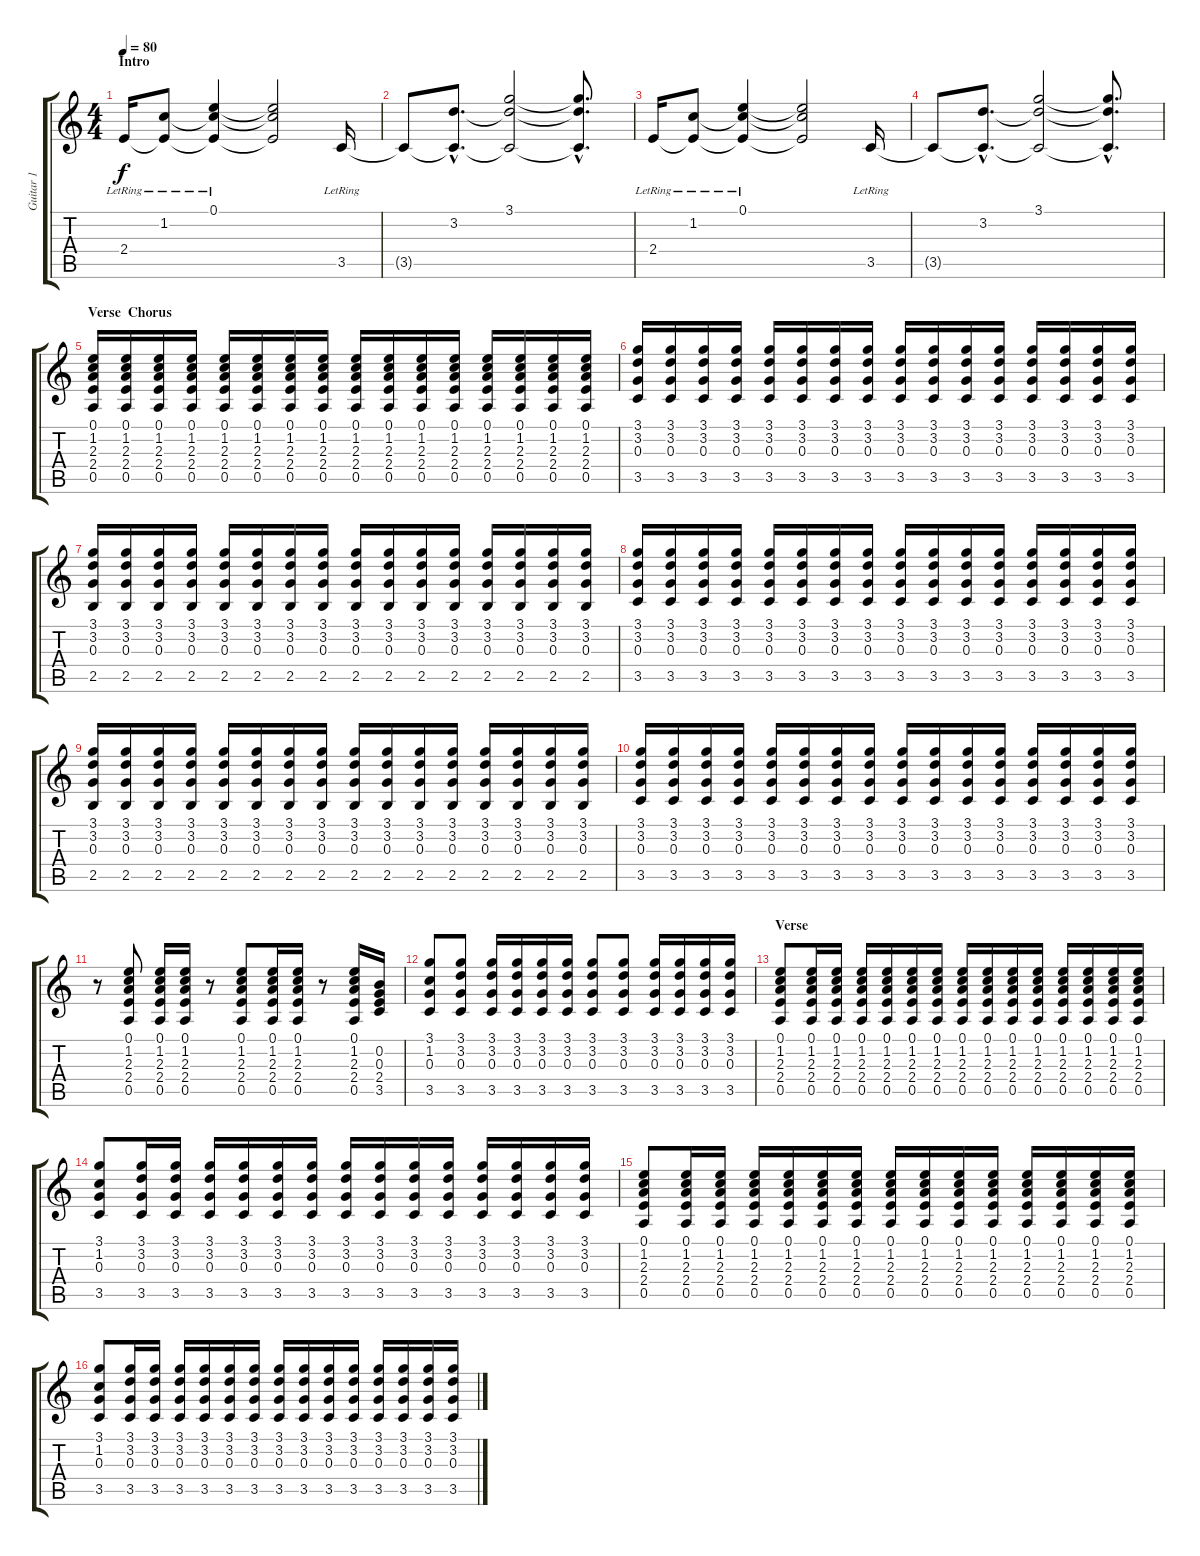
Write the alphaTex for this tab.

\track ("Guitar 1" "Guitar 1") {instrument distortionguitar}
\staff {score tabs}
\tuning (E4 B3 G3 D3 A2 E2) {hide}
\ts (4 4)
\section ("" "Intro")
\tempo 80
\clef g2
\ks c
2.4{lr}.16{dy f instrument acousticguitarnylon} (1.2{lr} 2.4{t}).8 (0.1{lr} 1.2{t} 2.4{t}).4 (0.1{t} 1.2{t} 2.4{t}).2 3.5{lr}.16 |
3.5{t}.8 (3.2{hac} 3.5{hac t}).8{d} (3.1 3.2{t} 3.5{t}).2 (3.1{hac t} 3.2{hac t} 3.5{hac t}).8{d} |
2.4{lr}.16 (1.2{lr} 2.4{t}).8 (0.1{lr} 1.2{t} 2.4{t}).4 (0.1{t} 1.2{t} 2.4{t}).2 3.5{lr}.16 |
3.5{t}.8 (3.2{hac} 3.5{hac t}).8{d} (3.1 3.2{t} 3.5{t}).2 (3.1{hac t} 3.2{hac t} 3.5{hac t}).8{d} |
\section ("" "Verse  Chorus")
(0.1 1.2 2.3 2.4 0.5).16{instrument distortionguitar} (0.1 1.2 2.3 2.4 0.5).16 (0.1 1.2 2.3 2.4 0.5).16 (0.1 1.2 2.3 2.4 0.5).16 (0.1 1.2 2.3 2.4 0.5).16 (0.1 1.2 2.3 2.4 0.5).16 (0.1 1.2 2.3 2.4 0.5).16 (0.1 1.2 2.3 2.4 0.5).16 (0.1 1.2 2.3 2.4 0.5).16 (0.1 1.2 2.3 2.4 0.5).16 (0.1 1.2 2.3 2.4 0.5).16 (0.1 1.2 2.3 2.4 0.5).16 (0.1 1.2 2.3 2.4 0.5).16 (0.1 1.2 2.3 2.4 0.5).16 (0.1 1.2 2.3 2.4 0.5).16 (0.1 1.2 2.3 2.4 0.5).16 |
(3.1 3.2 0.3 3.5).16 (3.1 3.2 0.3 3.5).16 (3.1 3.2 0.3 3.5).16 (3.1 3.2 0.3 3.5).16 (3.1 3.2 0.3 3.5).16 (3.1 3.2 0.3 3.5).16 (3.1 3.2 0.3 3.5).16 (3.1 3.2 0.3 3.5).16 (3.1 3.2 0.3 3.5).16 (3.1 3.2 0.3 3.5).16 (3.1 3.2 0.3 3.5).16 (3.1 3.2 0.3 3.5).16 (3.1 3.2 0.3 3.5).16 (3.1 3.2 0.3 3.5).16 (3.1 3.2 0.3 3.5).16 (3.1 3.2 0.3 3.5).16 |
(3.1 3.2 0.3 2.5).16 (3.1 3.2 0.3 2.5).16 (3.1 3.2 0.3 2.5).16 (3.1 3.2 0.3 2.5).16 (3.1 3.2 0.3 2.5).16 (3.1 3.2 0.3 2.5).16 (3.1 3.2 0.3 2.5).16 (3.1 3.2 0.3 2.5).16 (3.1 3.2 0.3 2.5).16 (3.1 3.2 0.3 2.5).16 (3.1 3.2 0.3 2.5).16 (3.1 3.2 0.3 2.5).16 (3.1 3.2 0.3 2.5).16 (3.1 3.2 0.3 2.5).16 (3.1 3.2 0.3 2.5).16 (3.1 3.2 0.3 2.5).16 |
(3.1 3.2 0.3 3.5).16 (3.1 3.2 0.3 3.5).16 (3.1 3.2 0.3 3.5).16 (3.1 3.2 0.3 3.5).16 (3.1 3.2 0.3 3.5).16 (3.1 3.2 0.3 3.5).16 (3.1 3.2 0.3 3.5).16 (3.1 3.2 0.3 3.5).16 (3.1 3.2 0.3 3.5).16 (3.1 3.2 0.3 3.5).16 (3.1 3.2 0.3 3.5).16 (3.1 3.2 0.3 3.5).16 (3.1 3.2 0.3 3.5).16 (3.1 3.2 0.3 3.5).16 (3.1 3.2 0.3 3.5).16 (3.1 3.2 0.3 3.5).16 |
(3.1 3.2 0.3 2.5).16 (3.1 3.2 0.3 2.5).16 (3.1 3.2 0.3 2.5).16 (3.1 3.2 0.3 2.5).16 (3.1 3.2 0.3 2.5).16 (3.1 3.2 0.3 2.5).16 (3.1 3.2 0.3 2.5).16 (3.1 3.2 0.3 2.5).16 (3.1 3.2 0.3 2.5).16 (3.1 3.2 0.3 2.5).16 (3.1 3.2 0.3 2.5).16 (3.1 3.2 0.3 2.5).16 (3.1 3.2 0.3 2.5).16 (3.1 3.2 0.3 2.5).16 (3.1 3.2 0.3 2.5).16 (3.1 3.2 0.3 2.5).16 |
(3.1 3.2 0.3 3.5).16 (3.1 3.2 0.3 3.5).16 (3.1 3.2 0.3 3.5).16 (3.1 3.2 0.3 3.5).16 (3.1 3.2 0.3 3.5).16 (3.1 3.2 0.3 3.5).16 (3.1 3.2 0.3 3.5).16 (3.1 3.2 0.3 3.5).16 (3.1 3.2 0.3 3.5).16 (3.1 3.2 0.3 3.5).16 (3.1 3.2 0.3 3.5).16 (3.1 3.2 0.3 3.5).16 (3.1 3.2 0.3 3.5).16 (3.1 3.2 0.3 3.5).16 (3.1 3.2 0.3 3.5).16 (3.1 3.2 0.3 3.5).16 |
r.8 (0.1 1.2 2.3 2.4 0.5).8 (0.1 1.2 2.3 2.4 0.5).16 (0.1 1.2 2.3 2.4 0.5).16 r.8 (0.1 1.2 2.3 2.4 0.5).8 (0.1 1.2 2.3 2.4 0.5).16 (0.1 1.2 2.3 2.4 0.5).16 r.8 (0.1 1.2 2.3 2.4 0.5).16 (0.2 0.3 2.4 3.5).16 |
(3.1 1.2 0.3 3.5).8 (3.1 3.2 0.3 3.5).8 (3.1 3.2 0.3 3.5).16 (3.1 3.2 0.3 3.5).16 (3.1 3.2 0.3 3.5).16 (3.1 3.2 0.3 3.5).16 (3.1 3.2 0.3 3.5).8 (3.1 3.2 0.3 3.5).8 (3.1 3.2 0.3 3.5).16 (3.1 3.2 0.3 3.5).16 (3.1 3.2 0.3 3.5).16 (3.1 3.2 0.3 3.5).16 |
\section ("" "Verse")
(0.1 1.2 2.3 2.4 0.5).8{instrument distortionguitar} (0.1 1.2 2.3 2.4 0.5).16 (0.1 1.2 2.3 2.4 0.5).16 (0.1 1.2 2.3 2.4 0.5).16 (0.1 1.2 2.3 2.4 0.5).16 (0.1 1.2 2.3 2.4 0.5).16 (0.1 1.2 2.3 2.4 0.5).16 (0.1 1.2 2.3 2.4 0.5).16 (0.1 1.2 2.3 2.4 0.5).16 (0.1 1.2 2.3 2.4 0.5).16 (0.1 1.2 2.3 2.4 0.5).16 (0.1 1.2 2.3 2.4 0.5).16 (0.1 1.2 2.3 2.4 0.5).16 (0.1 1.2 2.3 2.4 0.5).16 (0.1 1.2 2.3 2.4 0.5).16 |
(3.1 1.2 0.3 3.5).8 (3.1 3.2 0.3 3.5).16 (3.1 3.2 0.3 3.5).16 (3.1 3.2 0.3 3.5).16 (3.1 3.2 0.3 3.5).16 (3.1 3.2 0.3 3.5).16 (3.1 3.2 0.3 3.5).16 (3.1 3.2 0.3 3.5).16 (3.1 3.2 0.3 3.5).16 (3.1 3.2 0.3 3.5).16 (3.1 3.2 0.3 3.5).16 (3.1 3.2 0.3 3.5).16 (3.1 3.2 0.3 3.5).16 (3.1 3.2 0.3 3.5).16 (3.1 3.2 0.3 3.5).16 |
(0.1 1.2 2.3 2.4 0.5).8{instrument distortionguitar} (0.1 1.2 2.3 2.4 0.5).16 (0.1 1.2 2.3 2.4 0.5).16 (0.1 1.2 2.3 2.4 0.5).16 (0.1 1.2 2.3 2.4 0.5).16 (0.1 1.2 2.3 2.4 0.5).16 (0.1 1.2 2.3 2.4 0.5).16 (0.1 1.2 2.3 2.4 0.5).16 (0.1 1.2 2.3 2.4 0.5).16 (0.1 1.2 2.3 2.4 0.5).16 (0.1 1.2 2.3 2.4 0.5).16 (0.1 1.2 2.3 2.4 0.5).16 (0.1 1.2 2.3 2.4 0.5).16 (0.1 1.2 2.3 2.4 0.5).16 (0.1 1.2 2.3 2.4 0.5).16 |
(3.1 1.2 0.3 3.5).8 (3.1 3.2 0.3 3.5).16 (3.1 3.2 0.3 3.5).16 (3.1 3.2 0.3 3.5).16 (3.1 3.2 0.3 3.5).16 (3.1 3.2 0.3 3.5).16 (3.1 3.2 0.3 3.5).16 (3.1 3.2 0.3 3.5).16 (3.1 3.2 0.3 3.5).16 (3.1 3.2 0.3 3.5).16 (3.1 3.2 0.3 3.5).16 (3.1 3.2 0.3 3.5).16 (3.1 3.2 0.3 3.5).16 (3.1 3.2 0.3 3.5).16 (3.1 3.2 0.3 3.5).16
